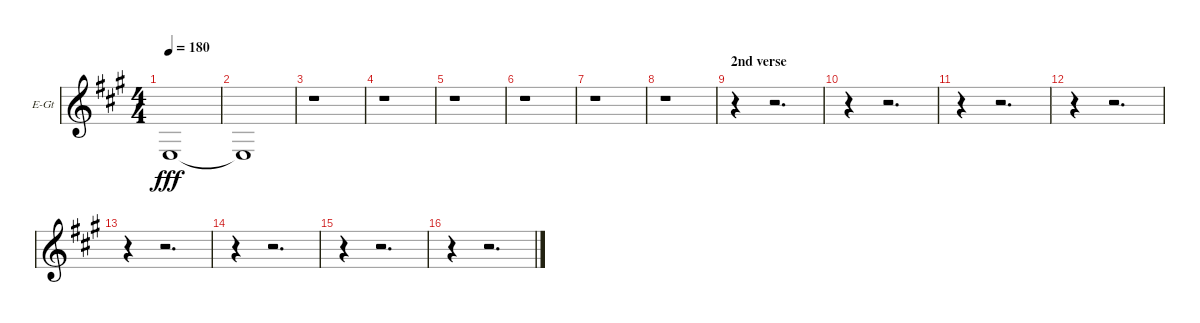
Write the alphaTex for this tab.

\bracketExtendMode groupsimilarinstruments
\firstSystemTrackNameOrientation horizontal
\otherSystemsTrackNameOrientation horizontal
\track ("Clean" "E-Gt") {instrument electricguitarclean}
\staff {score}
\tuning (E4 B3 G3 D3 A2 E2)
\ts (4 4)
\tempo 180
\clef g2
\ks a
0.6.1{dy fff} |
0.6{t}.1 |
r.1 |
r.1 |
r.1 |
r.1 |
r.1 |
r.1 |
\section ("" "2nd verse")
r.4 r.2{d} |
r.4 r.2{d} |
r.4 r.2{d} |
r.4 r.2{d} |
r.4 r.2{d} |
r.4 r.2{d} |
r.4 r.2{d} |
r.4 r.2{d}
